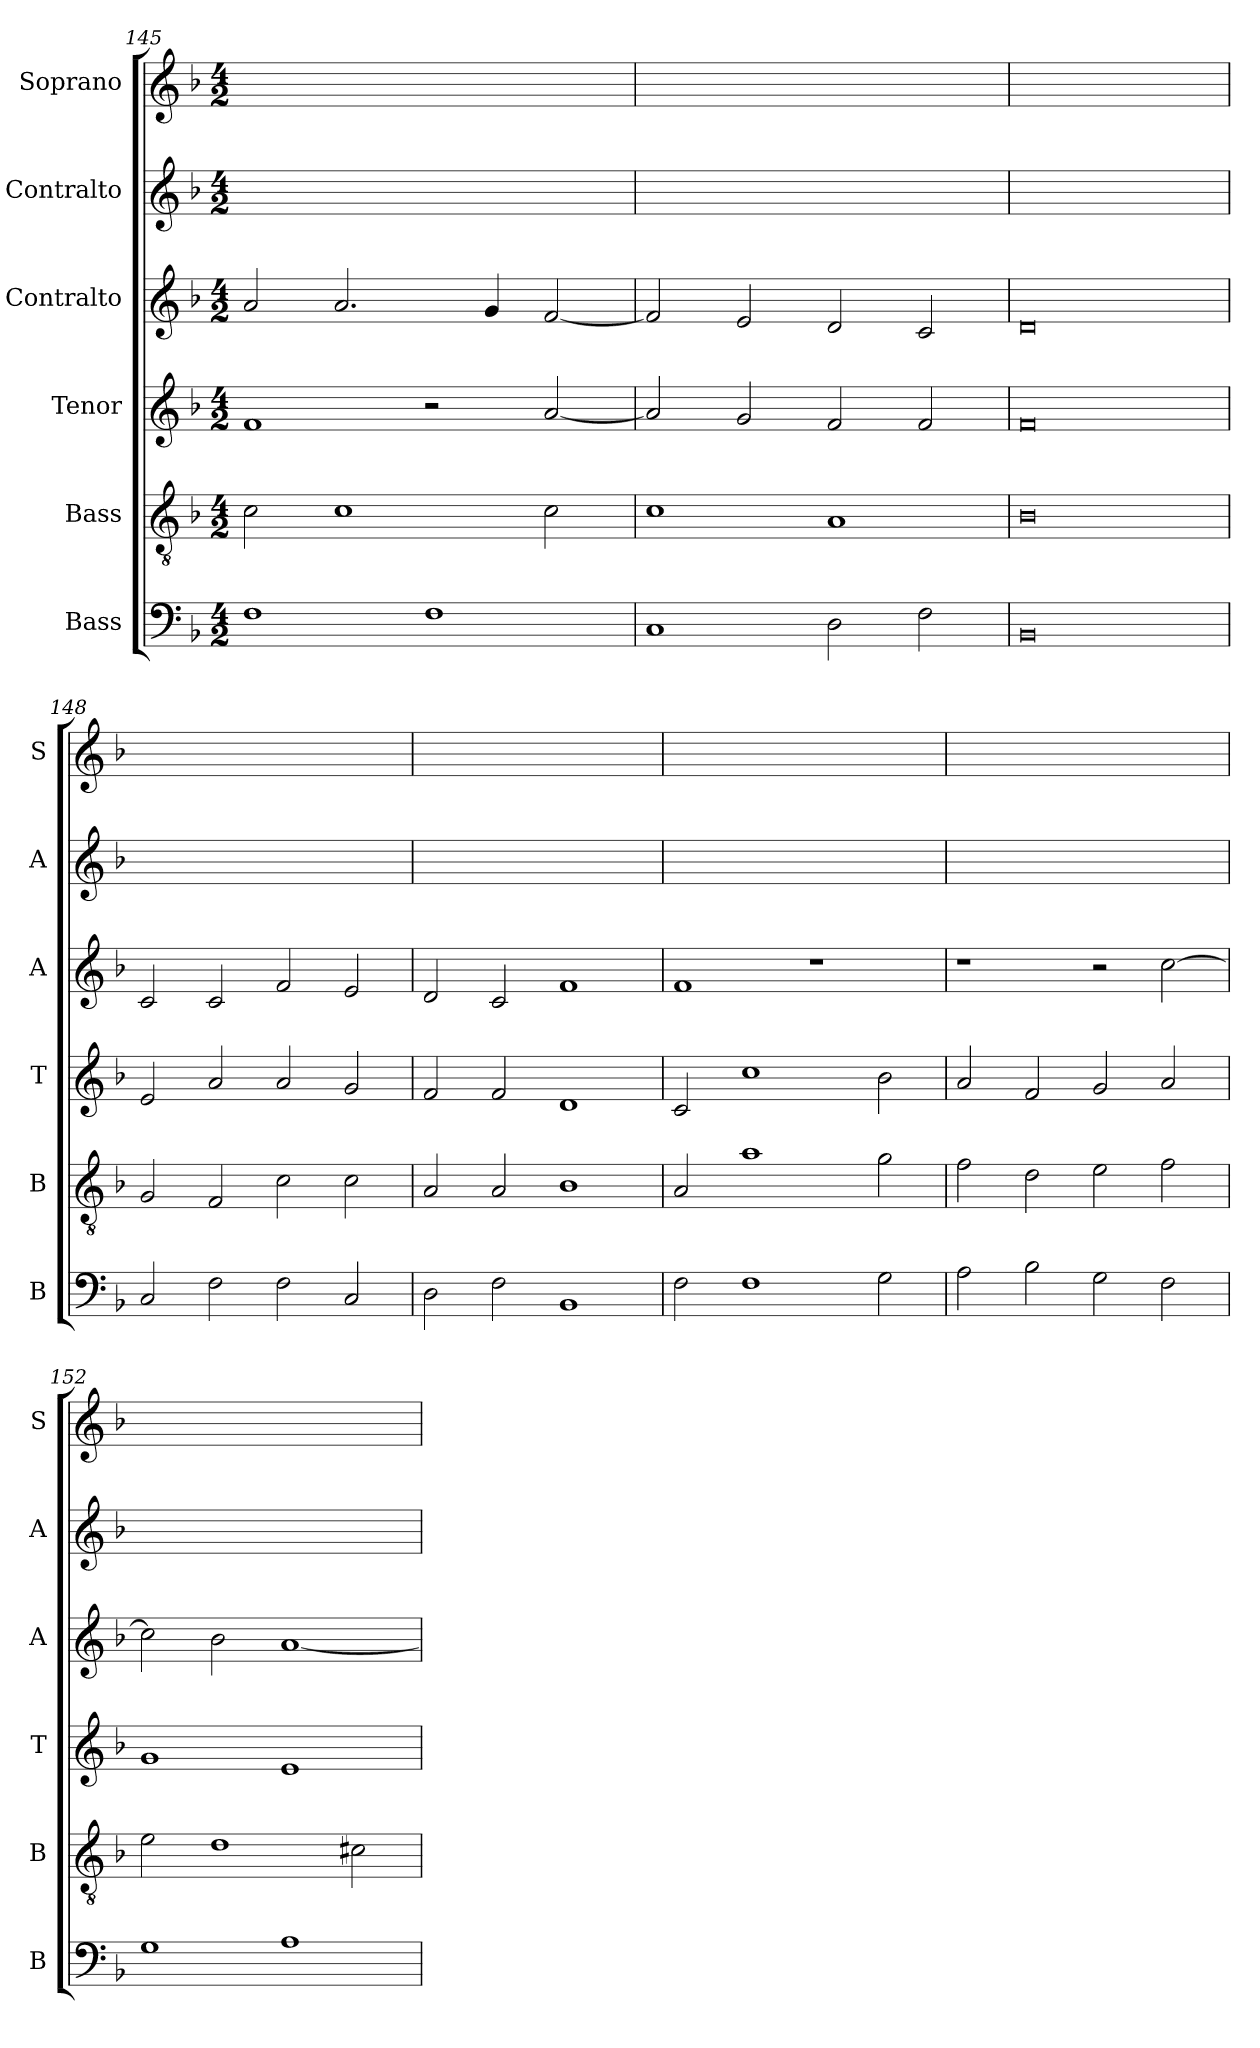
**kern	**kern	**kern	**kern	**kern	**kern
*part6	*part5	*part4	*part3	*part2	*part1
*staff6	*staff5	*staff4	*staff3	*staff2	*staff1
*I"Bass	*I"Bass	*I"Tenor	*I"Contralto	*I"Contralto	*I"Soprano
*I'B	*I'B	*I'T	*I'A	*I'A	*I'S
*clefF4	*clefGv2	*clefG2	*clefG2	*clefG2	*clefG2
*k[b-]	*k[b-]	*k[b-]	*k[b-]	*k[b-]	*k[b-]
*F:ion	*F:ion	*F:ion	*F:ion	*F:ion	*F:ion
*M4/2	*M4/2	*M4/2	*M4/2	*M4/2	*M4/2
=145	=145	=145	=145	=145	=145
1F	2c	1f	2a	0ryy	0ryy
.	1c	.	2.a	.	.
1F	.	2r	.	.	.
.	.	.	4g	.	.
.	2c	[2a	[2f	.	.
=146	=146	=146	=146	=146	=146
1C	1c	2a]	2f]	0ryy	0ryy
.	.	2g	2e	.	.
2D	1A	2f	2d	.	.
2F	.	2f	2c	.	.
=147	=147	=147	=147	=147	=147
0BB-	0B-	0f	0d	0ryy	0ryy
=148	=148	=148	=148	=148	=148
2C	2G	2e	2c	0ryy	0ryy
2F	2F	2a	2c	.	.
2F	2c	2a	2f	.	.
2C	2c	2g	2e	.	.
=149	=149	=149	=149	=149	=149
2D	2A	2f	2d	0ryy	0ryy
2F	2A	2f	2c	.	.
1BB-	1B-	1d	1f	.	.
=150	=150	=150	=150	=150	=150
2F	2A	2c	1f	0ryy	0ryy
1F	1a	1cc	.	.	.
.	.	.	1r	.	.
2G	2g	2b-	.	.	.
=151	=151	=151	=151	=151	=151
2A	2f	2a	1r	0ryy	0ryy
2B-	2d	2f	.	.	.
2G	2e	2g	2r	.	.
2F	2f	2a	[2cc	.	.
=152	=152	=152	=152	=152	=152
1G	2e	1g	2cc]	0ryy	0ryy
.	1d	.	2b-	.	.
1A	.	1e	[1a	.	.
.	2c#X	.	.	.	.
=	=	=	=	=	=
*-	*-	*-	*-	*-	*-
